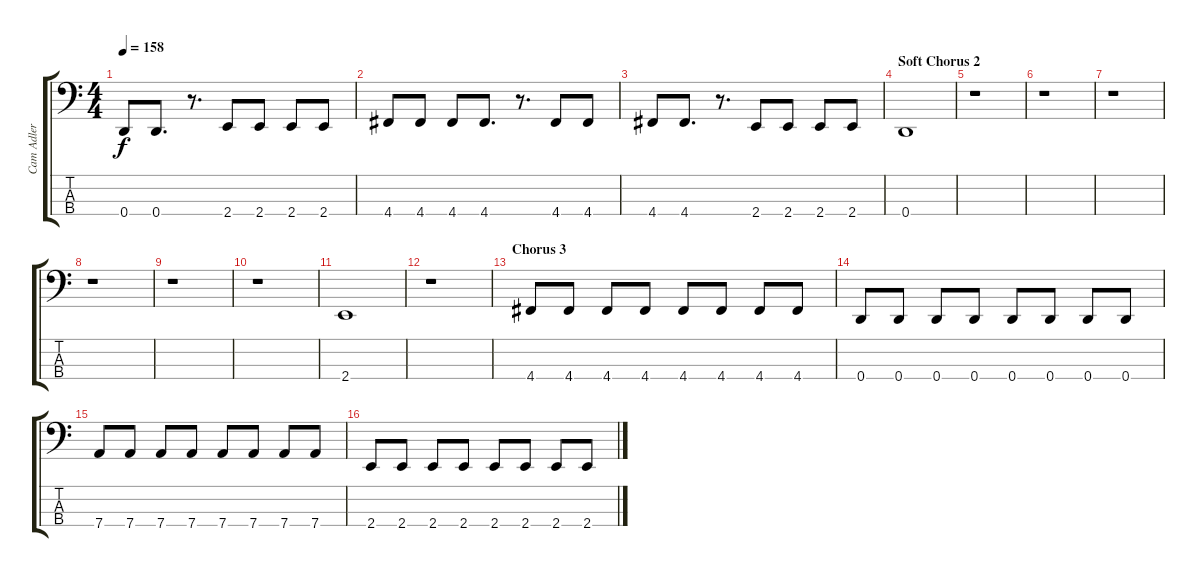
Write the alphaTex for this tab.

\track ("Cam Adler" "Cam Adler") {instrument electricbassfinger}
\staff {score tabs}
\tuning (G2 D2 A1 D1) {hide}
\ts (4 4)
\tempo 158
\clef f4
\ks c
0.4.8{dy f} 0.4.8{d} r.8{d} 2.4.8 2.4.8 2.4.8 2.4.8 |
4.4.8 4.4.8 4.4.8 4.4.8{d} r.8{d} 4.4.8 4.4.8 |
4.4.8 4.4.8{d} r.8{d} 2.4.8 2.4.8 2.4.8 2.4.8 |
\section ("" "Soft Chorus 2")
0.4.1 |
r.1 |
r.1 |
r.1 |
r.1 |
r.1 |
r.1 |
2.4.1 |
r.1 |
\section ("" "Chorus 3")
4.4.8 4.4.8 4.4.8 4.4.8 4.4.8 4.4.8 4.4.8 4.4.8 |
0.4.8 0.4.8 0.4.8 0.4.8 0.4.8 0.4.8 0.4.8 0.4.8 |
7.4.8 7.4.8 7.4.8 7.4.8 7.4.8 7.4.8 7.4.8 7.4.8 |
2.4.8 2.4.8 2.4.8 2.4.8 2.4.8 2.4.8 2.4.8 2.4.8
